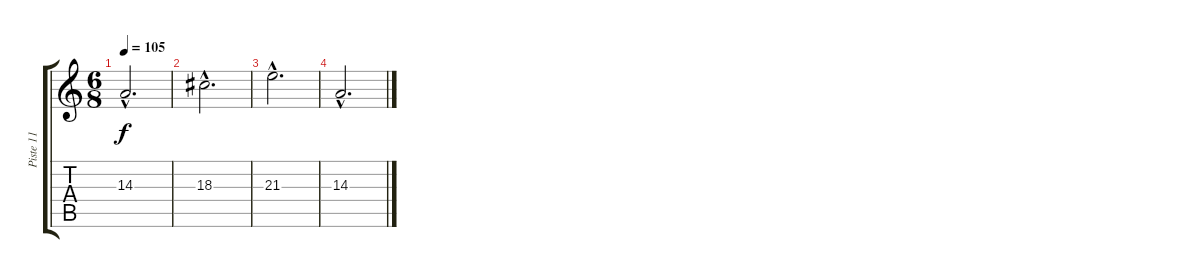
\track ("Piste 11" "Piste 11") {instrument stringensemble1}
\staff {score tabs}
\tuning (E4 B3 G3 D3 A2 E2) {hide}
\ts (6 8)
\tempo 105
\clef g2
\ks c
14.3{hac}.2{d dy f} |
18.3{hac}.2{d} |
21.3{hac}.2{d} |
14.3{hac}.2{d}
